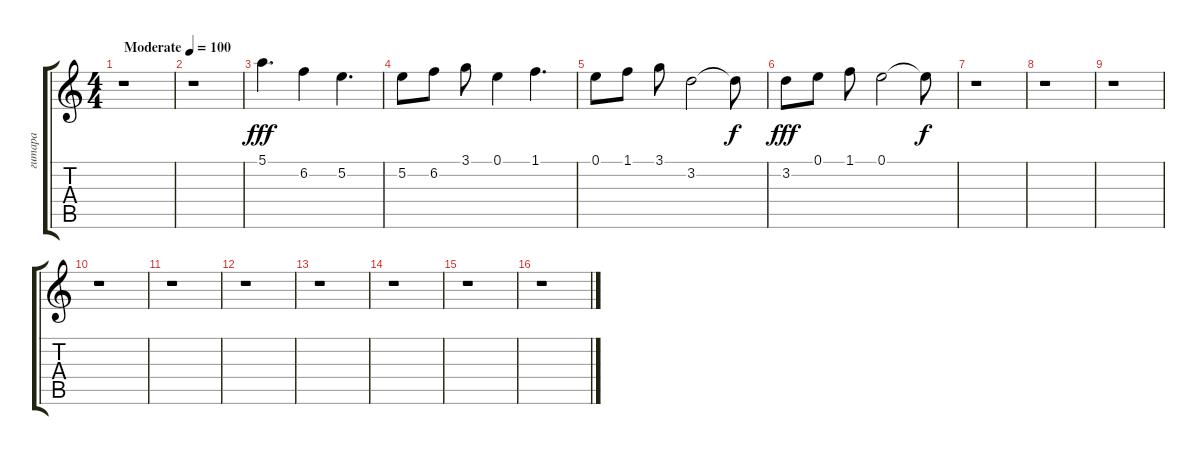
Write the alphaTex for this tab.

\track ("гитара" "гитара") {instrument acousticguitarnylon}
\staff {score tabs}
\tuning (E4 B3 G3 D3 A2 E2) {hide}
\ts (4 4)
\tempo (100 "Moderate")
\clef g2
\ks c
r.1{dy fff instrument acousticguitarnylon} |
r.1 |
5.1.4{d} 6.2.4 5.2.4{d} |
5.2.8 6.2.8 3.1.8 0.1.4 1.1.4{d} |
0.1.8 1.1.8 3.1.8 3.2.2 3.2{t}.8{dy f} |
3.2.8{dy fff} 0.1.8 1.1.8 0.1.2 0.1{t}.8{dy f} |
r.1 |
r.1 |
r.1 |
r.1 |
r.1 |
r.1 |
r.1 |
r.1 |
r.1 |
r.1
